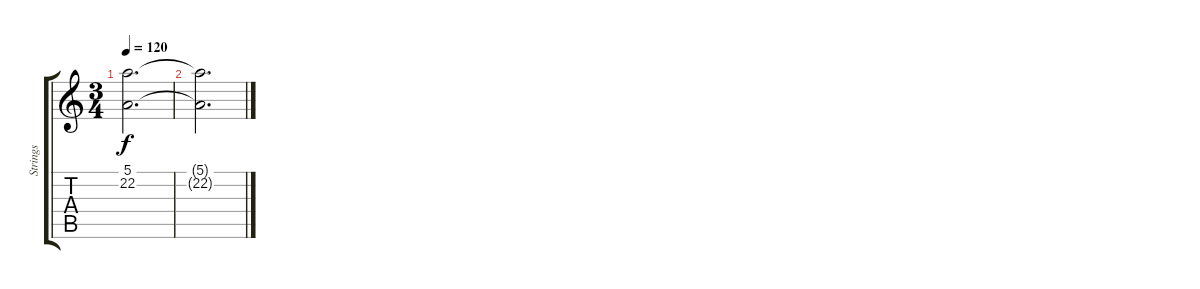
\track ("Strings" "Strings") {instrument stringensemble1}
\staff {score tabs}
\tuning (E4 B3 G3 D3 A2 E2) {hide}
\ts (3 4)
\tempo 120
\clef g2
\ks c
(5.1 22.2).2{d dy f volume 0} |
(5.1{t} 22.2{t}).2{d}
